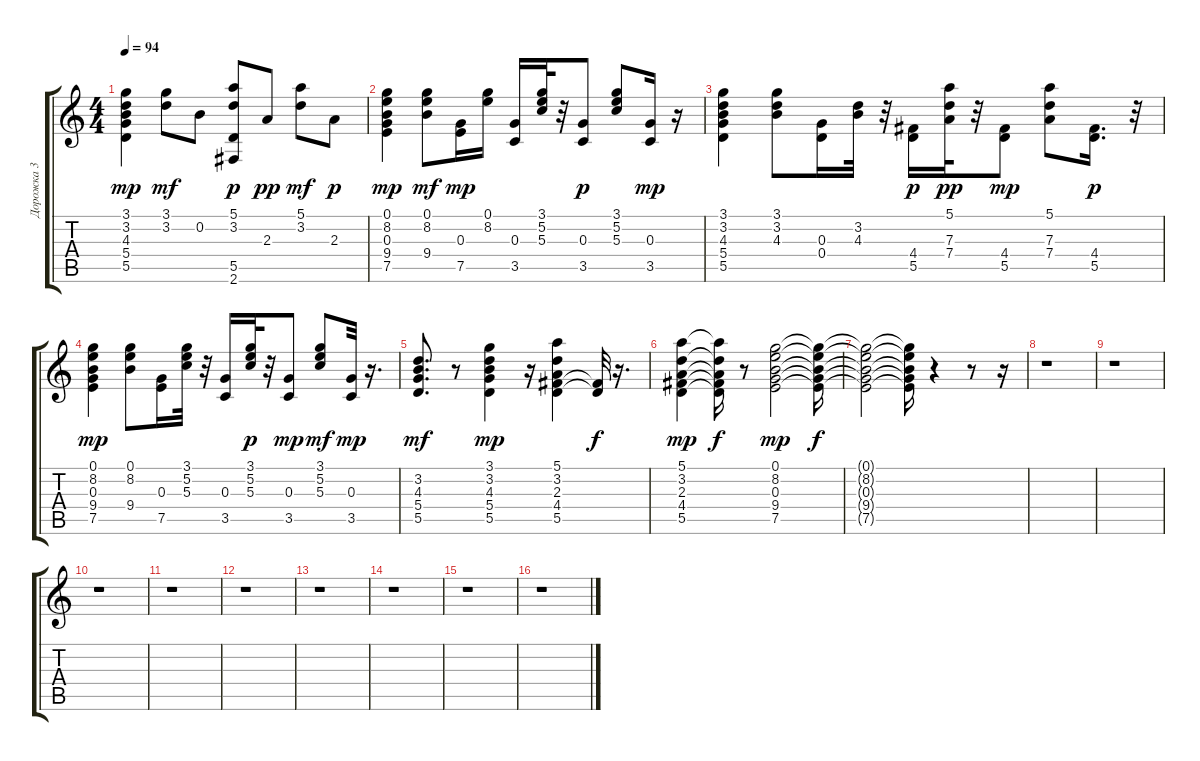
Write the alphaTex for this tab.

\track ("Дорожка 3" "Дорожка 3") {instrument acousticguitarnylon}
\staff {score tabs}
\tuning (E4 B3 G3 D3 A2 E2) {hide}
\ts (4 4)
\tempo 94
\clef g2
\ks c
(3.1 3.2 4.3 5.4 5.5).4{dy mp} (3.1 3.2).8{dy mf} 0.2.8 (5.1 3.2 5.5 2.6).8{dy p} 2.3.8{dy pp} (5.1 3.2).8{dy mf} 2.3.8{dy p} |
(0.1 8.2 0.3 9.4 7.5).4{dy mp} (0.1 8.2 9.4).8{dy mf} (0.3 7.5).16{dy mp} (0.1 8.2).16 (0.3 3.5).16 (3.1 5.2 5.3).32 r.32 (0.3 3.5).8{dy p} (3.1 5.2 5.3).8 (0.3 3.5).16{dy mp} r.16 |
(3.1 3.2 4.3 5.4 5.5).4 (3.1 3.2 4.3).8 (0.3 0.4).16 (3.2 4.3).32 r.32 (4.4 5.5).16{dy p} (5.1 7.3 7.4).32{dy pp} r.32 (4.4 5.5).8{dy mp} (5.1 7.3 7.4).8 (4.4 5.5).16{d dy p} r.32 |
(0.1 8.2 0.3 9.4 7.5).4{dy mp} (0.1 8.2 9.4).8 (0.3 7.5).16 (3.1 5.2 5.3).32 r.32 (0.3 3.5).16 (3.1 5.2 5.3).32{dy p} r.32 (0.3 3.5).8{dy mp} (3.1 5.2 5.3).8{dy mf} (0.3 3.5).32{dy mp} r.16{d} |
(3.2 4.3 5.4 5.5).8{d dy mf} r.8 (3.1 3.2 4.3 5.4 5.5).4{dy mp} r.16 (5.1 3.2 2.3 4.4 5.5).4 (4.4{t} 5.5{t}).32{dy f} r.16{d} |
(5.1 3.2 2.3 4.4 5.5).4{dy mp} (5.1{t} 3.2{t} 2.3{t} 4.4{t} 5.5{t}).16{dy f} r.8 (0.1 8.2 0.3 9.4 7.5).2{dy mp} (0.1{t} 8.2{t} 0.3{t} 9.4{t} 7.5{t}).16{dy f} |
(0.1{t} 8.2{t} 0.3{t} 9.4{t} 7.5{t}).2 (0.1{t} 8.2{t} 0.3{t} 9.4{t} 7.5{t}).16 r.4 r.8 r.16 |
r.1 |
r.1 |
r.1 |
r.1 |
r.1 |
r.1 |
r.1 |
r.1 |
r.1
